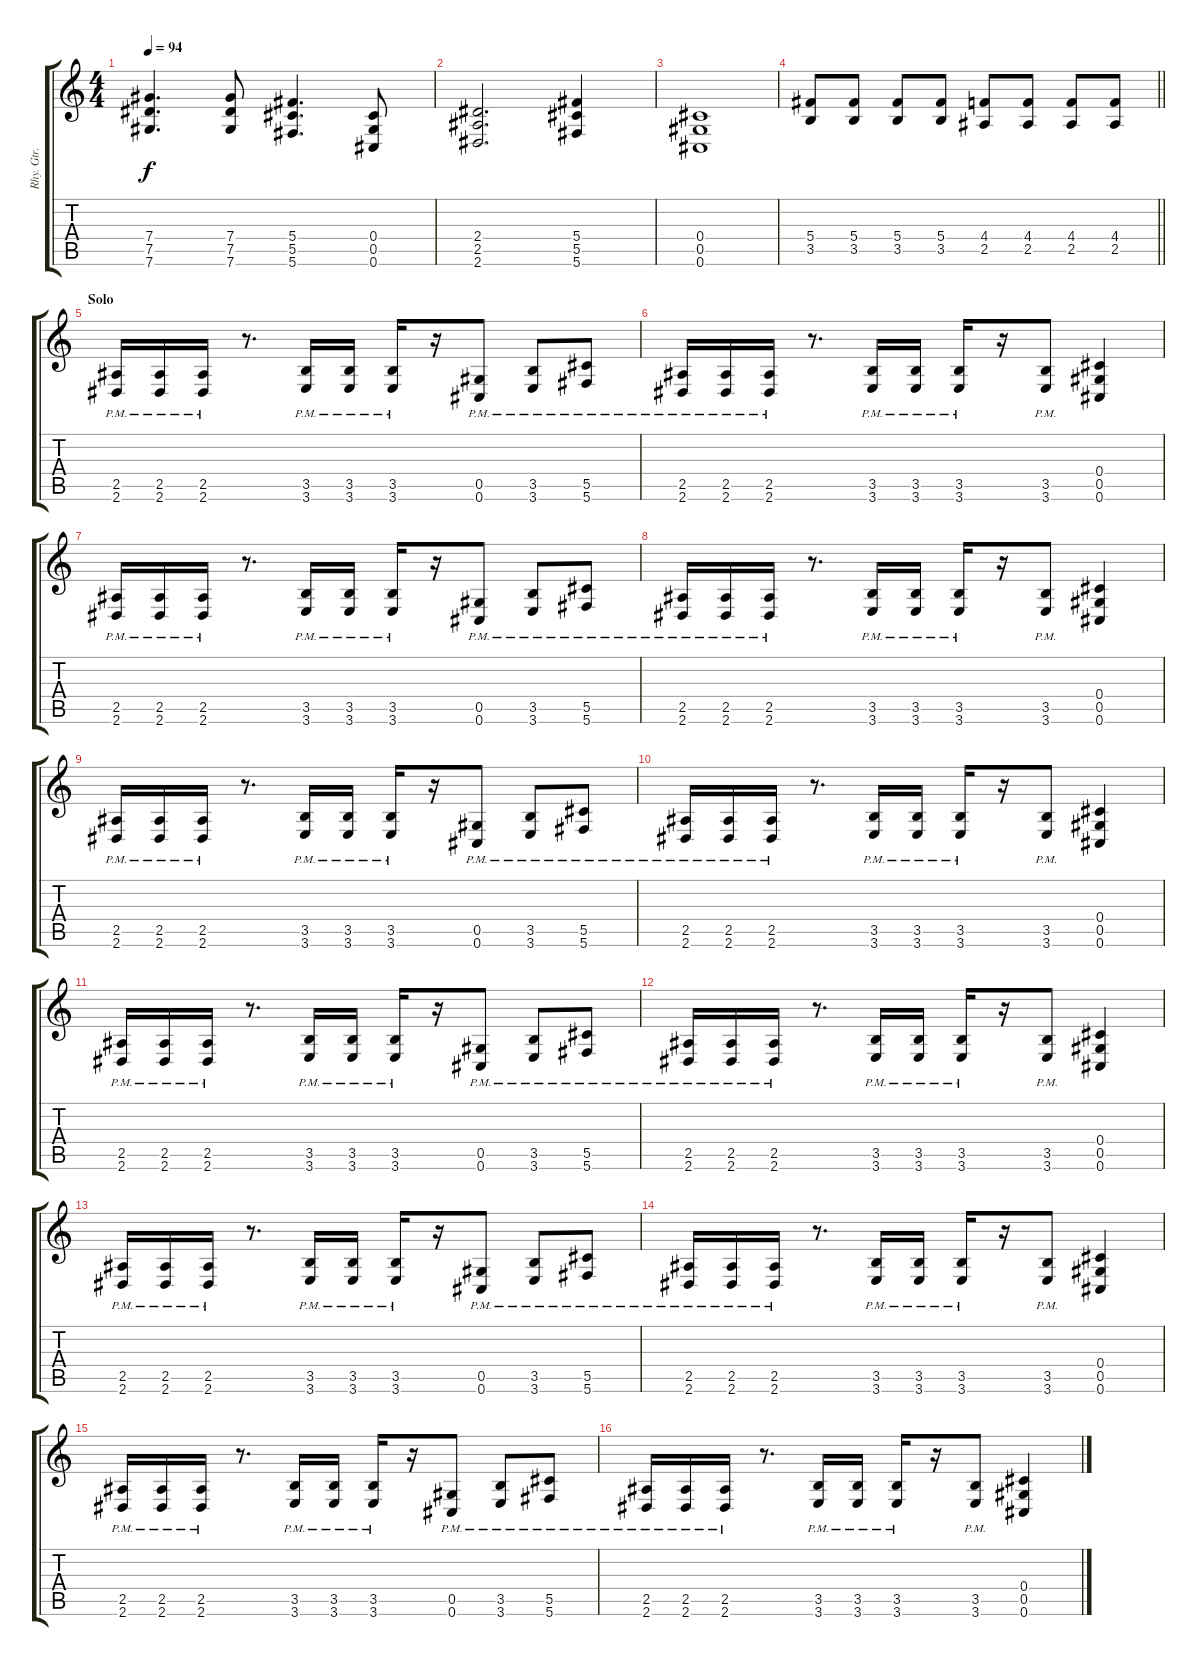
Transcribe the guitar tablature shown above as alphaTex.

\track ("Rhy. Gtr. 1" "Rhy. Gtr. ") {instrument distortionguitar}
\staff {score tabs}
\tuning (Eb4 Bb3 Gb3 Db3 Ab2 Db2) {hide}
\ts (4 4)
\tempo 94
\clef g2
\ks c
(7.4 7.5 7.6).4{d dy f} (7.4 7.5 7.6).8 (5.4 5.5 5.6).4{d} (0.4 0.5 0.6).8 |
(2.4 2.5 2.6).2{d} (5.4 5.5 5.6).4 |
(0.4 0.5 0.6).1 |
\barLineRight lightlight
(5.4 3.5).8 (5.4 3.5).8 (5.4 3.5).8 (5.4 3.5).8 (4.4 2.5).8 (4.4 2.5).8 (4.4 2.5).8 (4.4 2.5).8 |
\section ("" "Solo")
(2.5{pm} 2.6{pm}).16{volume 5} (2.5{pm} 2.6{pm}).16 (2.5{pm} 2.6{pm}).16 r.8{d} (3.5{pm} 3.6{pm}).16 (3.5{pm} 3.6{pm}).16 (3.5{pm} 3.6{pm}).16 r.16 (0.5{pm} 0.6{pm}).8 (3.5{pm} 3.6{pm}).8 (5.5{pm} 5.6{pm}).8 |
(2.5{pm} 2.6{pm}).16 (2.5{pm} 2.6{pm}).16 (2.5{pm} 2.6{pm}).16 r.8{d} (3.5{pm} 3.6{pm}).16 (3.5{pm} 3.6{pm}).16 (3.5{pm} 3.6{pm}).16 r.16 (3.5{pm} 3.6{pm}).8 (0.4 0.5 0.6).4 |
(2.5{pm} 2.6{pm}).16 (2.5{pm} 2.6{pm}).16 (2.5{pm} 2.6{pm}).16 r.8{d} (3.5{pm} 3.6{pm}).16 (3.5{pm} 3.6{pm}).16 (3.5{pm} 3.6{pm}).16 r.16 (0.5{pm} 0.6{pm}).8 (3.5{pm} 3.6{pm}).8 (5.5{pm} 5.6{pm}).8 |
(2.5{pm} 2.6{pm}).16 (2.5{pm} 2.6{pm}).16 (2.5{pm} 2.6{pm}).16 r.8{d} (3.5{pm} 3.6{pm}).16 (3.5{pm} 3.6{pm}).16 (3.5{pm} 3.6{pm}).16 r.16 (3.5{pm} 3.6{pm}).8 (0.4 0.5 0.6).4 |
(2.5{pm} 2.6{pm}).16 (2.5{pm} 2.6{pm}).16 (2.5{pm} 2.6{pm}).16 r.8{d} (3.5{pm} 3.6{pm}).16 (3.5{pm} 3.6{pm}).16 (3.5{pm} 3.6{pm}).16 r.16 (0.5{pm} 0.6{pm}).8 (3.5{pm} 3.6{pm}).8 (5.5{pm} 5.6{pm}).8 |
(2.5{pm} 2.6{pm}).16 (2.5{pm} 2.6{pm}).16 (2.5{pm} 2.6{pm}).16 r.8{d} (3.5{pm} 3.6{pm}).16 (3.5{pm} 3.6{pm}).16 (3.5{pm} 3.6{pm}).16 r.16 (3.5{pm} 3.6{pm}).8 (0.4 0.5 0.6).4 |
(2.5{pm} 2.6{pm}).16 (2.5{pm} 2.6{pm}).16 (2.5{pm} 2.6{pm}).16 r.8{d} (3.5{pm} 3.6{pm}).16 (3.5{pm} 3.6{pm}).16 (3.5{pm} 3.6{pm}).16 r.16 (0.5{pm} 0.6{pm}).8 (3.5{pm} 3.6{pm}).8 (5.5{pm} 5.6{pm}).8 |
(2.5{pm} 2.6{pm}).16 (2.5{pm} 2.6{pm}).16 (2.5{pm} 2.6{pm}).16 r.8{d} (3.5{pm} 3.6{pm}).16 (3.5{pm} 3.6{pm}).16 (3.5{pm} 3.6{pm}).16 r.16 (3.5{pm} 3.6{pm}).8 (0.4 0.5 0.6).4 |
(2.5{pm} 2.6{pm}).16 (2.5{pm} 2.6{pm}).16 (2.5{pm} 2.6{pm}).16 r.8{d} (3.5{pm} 3.6{pm}).16 (3.5{pm} 3.6{pm}).16 (3.5{pm} 3.6{pm}).16 r.16 (0.5{pm} 0.6{pm}).8 (3.5{pm} 3.6{pm}).8 (5.5{pm} 5.6{pm}).8 |
(2.5{pm} 2.6{pm}).16 (2.5{pm} 2.6{pm}).16 (2.5{pm} 2.6{pm}).16 r.8{d} (3.5{pm} 3.6{pm}).16 (3.5{pm} 3.6{pm}).16 (3.5{pm} 3.6{pm}).16 r.16 (3.5{pm} 3.6{pm}).8 (0.4 0.5 0.6).4 |
(2.5{pm} 2.6{pm}).16 (2.5{pm} 2.6{pm}).16 (2.5{pm} 2.6{pm}).16 r.8{d} (3.5{pm} 3.6{pm}).16 (3.5{pm} 3.6{pm}).16 (3.5{pm} 3.6{pm}).16 r.16 (0.5{pm} 0.6{pm}).8 (3.5{pm} 3.6{pm}).8 (5.5{pm} 5.6{pm}).8 |
(2.5{pm} 2.6{pm}).16 (2.5{pm} 2.6{pm}).16 (2.5{pm} 2.6{pm}).16 r.8{d} (3.5{pm} 3.6{pm}).16 (3.5{pm} 3.6{pm}).16 (3.5{pm} 3.6{pm}).16 r.16 (3.5{pm} 3.6{pm}).8 (0.4 0.5 0.6).4
